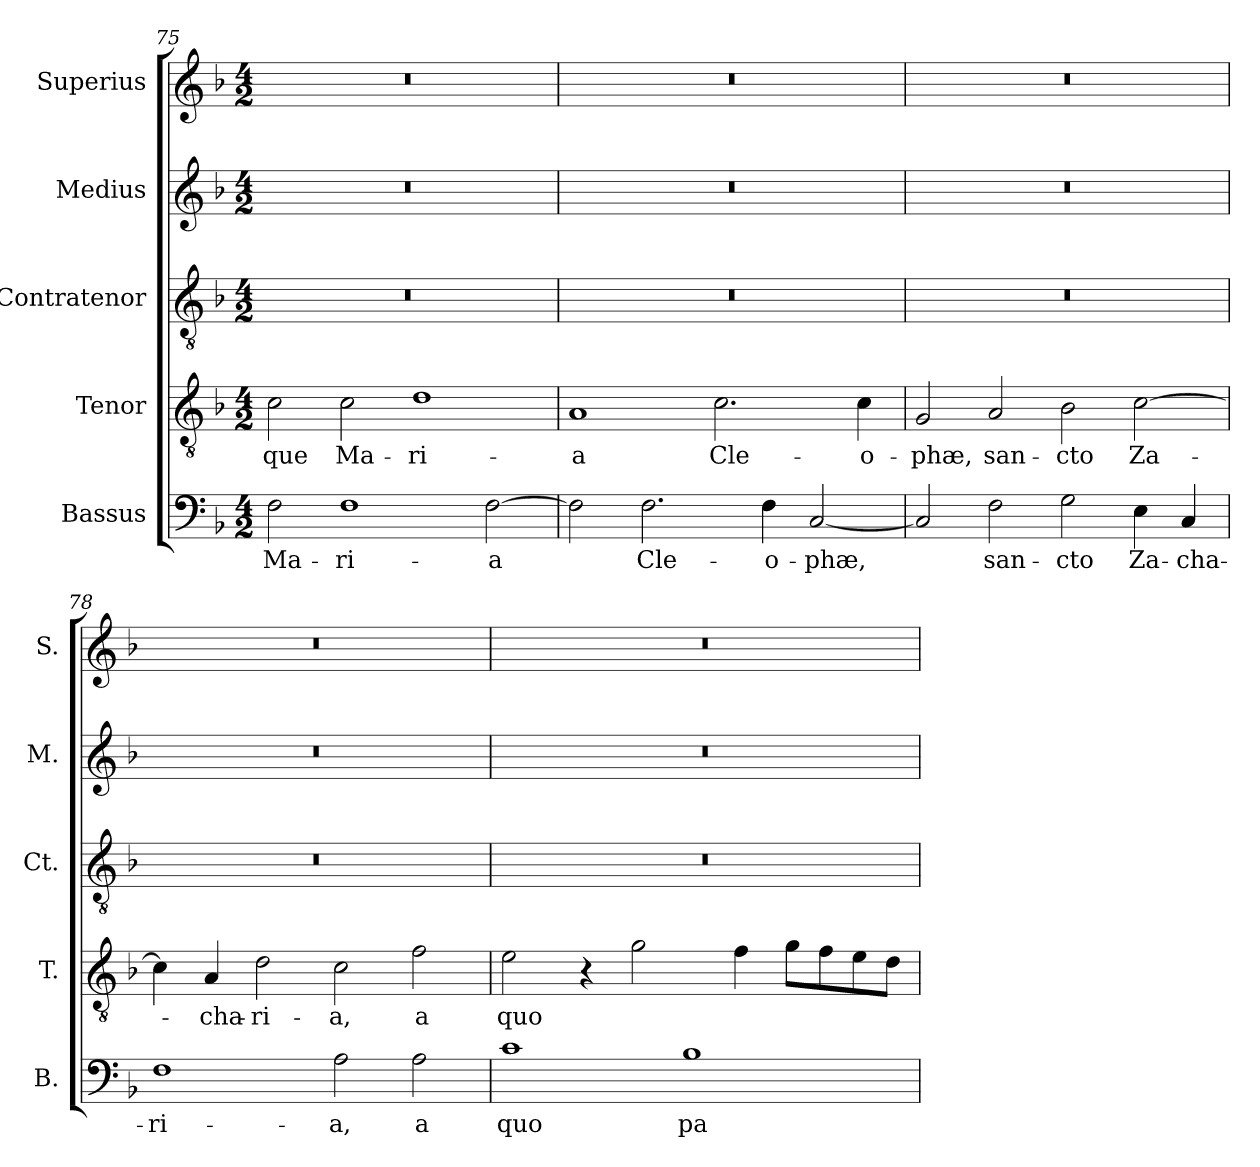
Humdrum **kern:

**kern	**text	**kern	**text	**kern	**kern	**kern
*part5	*part5	*part4	*part4	*part3	*part2	*part1
*staff5	*staff5	*staff4	*staff4	*staff3	*staff2	*staff1
*I"Bassus	*	*I"Tenor	*	*I"Contratenor	*I"Medius	*I"Superius
*I'B.	*	*I'T.	*	*I'Ct.	*I'M.	*I'S.
!!LO:LB:g=z
*clefF4	*	*clefGv2	*	*clefGv2	*clefG2	*clefG2
*	*	*ITrd7c12	*	*ITrd7c12	*	*
*k[b-]	*	*k[b-]	*	*k[b-]	*k[b-]	*k[b-]
*F:	*	*F:	*	*F:	*F:	*F:
*M4/2	*	*M4/2	*	*M4/2	*M4/2	*M4/2
=75	=75	=75	=75	=75	=75	=75
!	!LO:LY:b:color=#000000	!	!	!	!	!
!	!	!	!LO:LY:b:color=#000000	!LO:N:vis=1	!LO:N:vis=1	!LO:N:vis=1
2Fi\	Ma-	2Ci\	-que	0r	0r	0r
!	!LO:LY:b:color=#000000	!	!	!	!	!
!	!	!	!LO:LY:b:color=#000000	!	!	!
1Fi	-ri-	2Ci\	Ma-	.	.	.
!	!	!	!LO:LY:b:color=#000000	!	!	!
.	.	1Di	-ri-	.	.	.
!	!LO:LY:b:color=#000000	!	!	!	!	!
[2Fi\	-a	.	.	.	.	.
=76	=76	=76	=76	=76	=76	=76
!	!	!	!LO:LY:b:color=#000000	!LO:N:vis=1	!LO:N:vis=1	!LO:N:vis=1
2Fi\]	.	1AAi	-a	0r	0r	0r
!	!LO:LY:b:color=#000000	!	!	!	!	!
2.Fi\	Cle-	.	.	.	.	.
!	!	!	!LO:LY:b:color=#000000	!	!	!
.	.	2.Ci\	Cle-	.	.	.
!	!LO:LY:b:color=#000000	!	!	!	!	!
4Fi\	-o-	.	.	.	.	.
!	!LO:LY:b:color=#000000	!	!	!	!	!
[2Ci/	-phæ,	.	.	.	.	.
!	!	!	!LO:LY:b:color=#000000	!	!	!
.	.	4Ci\	-o-	.	.	.
=77	=77	=77	=77	=77	=77	=77
!	!	!	!LO:LY:b:color=#000000	!LO:N:vis=1	!LO:N:vis=1	!LO:N:vis=1
2Ci/]	.	2GGi/	-phæ,	0r	0r	0r
!	!LO:LY:b:color=#000000	!	!	!	!	!
!	!	!	!LO:LY:b:color=#000000	!	!	!
2Fi\	san-	2AAi/	san-	.	.	.
!	!LO:LY:b:color=#000000	!	!	!	!	!
!	!	!	!LO:LY:b:color=#000000	!	!	!
2Gi\	-cto	2BB-i\	-cto	.	.	.
!	!LO:LY:b:color=#000000	!	!	!	!	!
!	!	!	!LO:LY:b:color=#000000	!	!	!
4Ei\	Za-	[2Ci\	Za-	.	.	.
!	!LO:LY:b:color=#000000	!	!	!	!	!
4Ci/	-cha-	.	.	.	.	.
=78	=78	=78	=78	=78	=78	=78
!	!LO:LY:b:color=#000000	!	!	!LO:N:vis=1	!LO:N:vis=1	!LO:N:vis=1
1Fi	-ri-	4Ci\]	.	0r	0r	0r
!	!	!	!LO:LY:b:color=#000000	!	!	!
.	.	4AAi/	-cha-	.	.	.
!	!	!	!LO:LY:b:color=#000000	!	!	!
.	.	2Di\	-ri-	.	.	.
!	!LO:LY:b:color=#000000	!	!	!	!	!
!	!	!	!LO:LY:b:color=#000000	!	!	!
2Ai\	-a,	2Ci\	-a,	.	.	.
!	!LO:LY:b:color=#000000	!	!	!	!	!
!	!	!	!LO:LY:b:color=#000000	!	!	!
2Ai\	a	2Fi\	a	.	.	.
=79	=79	=79	=79	=79	=79	=79
!	!LO:LY:b:color=#000000	!	!	!	!	!
!	!	!	!LO:LY:b:color=#000000	!LO:N:vis=1	!LO:N:vis=1	!LO:N:vis=1
1ci	quo	2Ei\	quo	0r	0r	0r
.	.	4r	.	.	.	.
.	.	2Gi\	.	.	.	.
!	!LO:LY:b:color=#000000	!	!	!	!	!
1B-i	pa-	.	.	.	.	.
.	.	4Fi\	.	.	.	.
.	.	8Gi\L	.	.	.	.
.	.	8Fi\	.	.	.	.
.	.	8Ei\	.	.	.	.
.	.	8Di\J	.	.	.	.
=	=	=	=	=	=	=
*-	*-	*-	*-	*-	*-	*-
